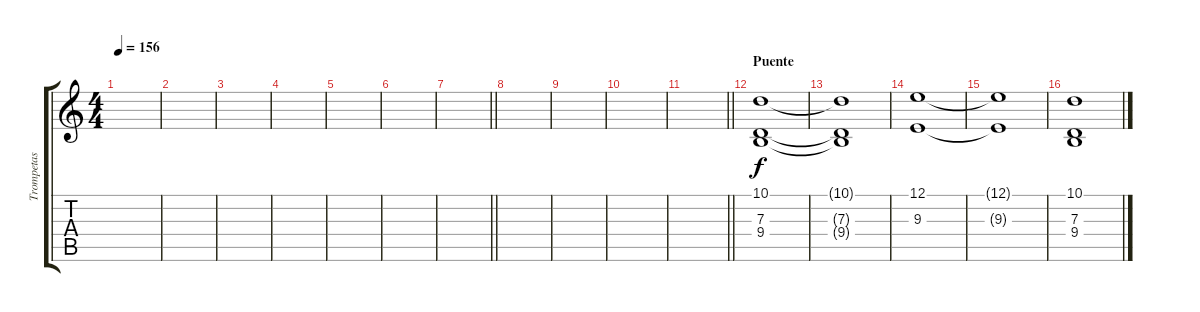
\track ("Trompetas" "Trompetas") {instrument trumpet}
\staff {score tabs}
\tuning (E4 B3 G3 D3 A2 E2) {hide}
\ts (4 4)
\tempo 156
\clef g2
\ks c
|
|
|
|
|
|
\barLineRight lightlight
|
\section ("" "")
|
|
|
\barLineRight lightlight
|
\section ("" "Puente")
(10.1 7.3 9.4).1{instrument trumpet} |
(10.1{t} 7.3{t} 9.4{t}).1 |
(12.1 9.3).1 |
(12.1{t} 9.3{t}).1 |
(10.1 7.3 9.4).1
